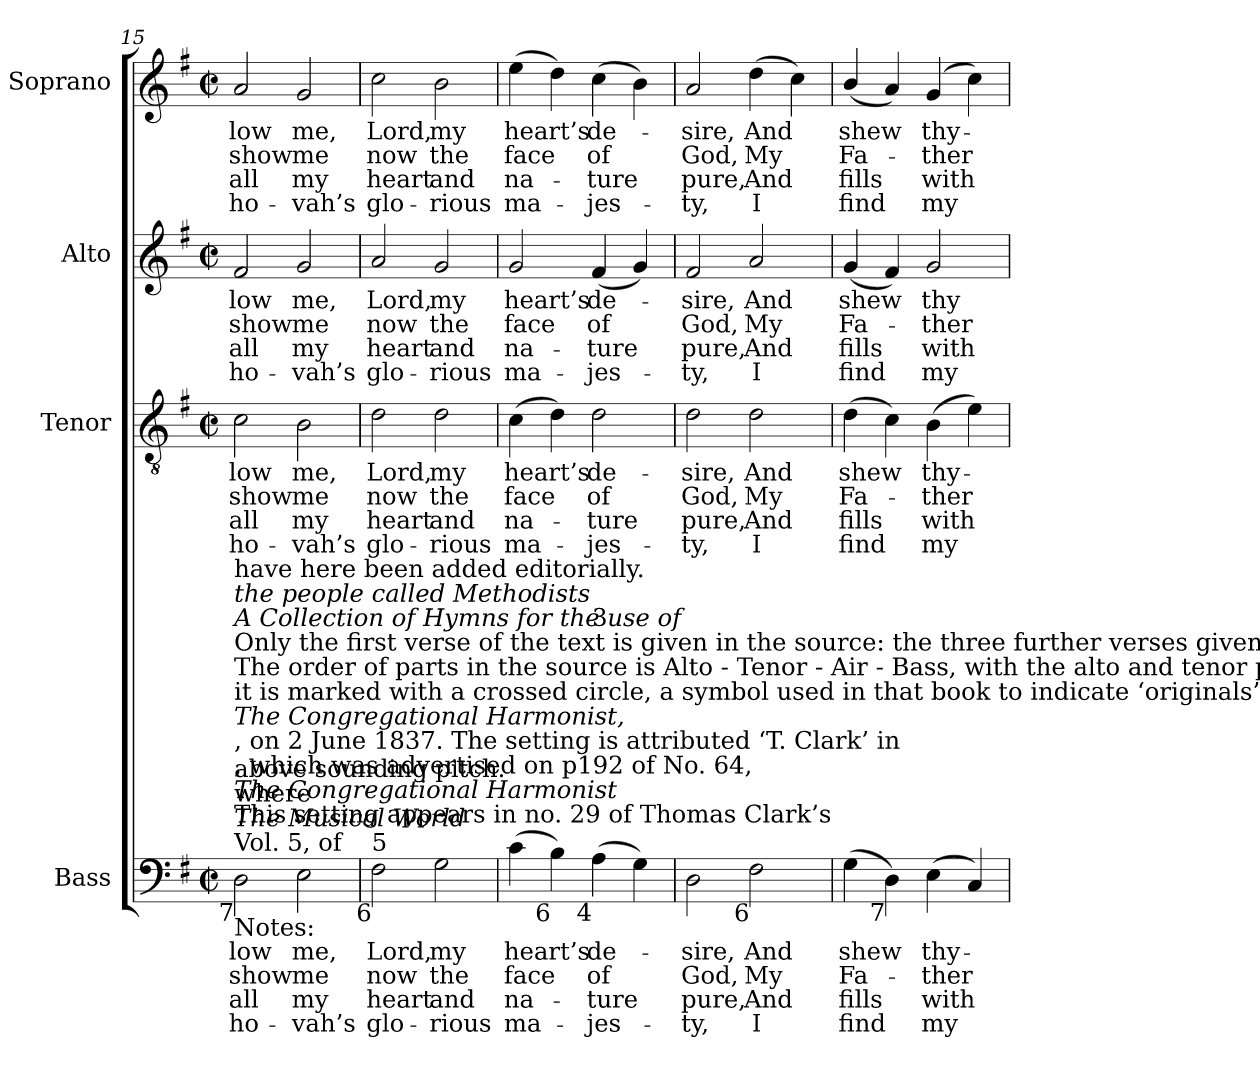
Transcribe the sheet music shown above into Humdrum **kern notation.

**kern	**text	**text	**text	**text	**kern	**text	**text	**text	**text	**kern	**text	**text	**text	**text	**kern	**text	**text	**text	**text
*part4	*part4	*part4	*part4	*part4	*part3	*part3	*part3	*part3	*part3	*part2	*part2	*part2	*part2	*part2	*part1	*part1	*part1	*part1	*part1
*staff4	*staff4	*staff4	*staff4	*staff4	*staff3	*staff3	*staff3	*staff3	*staff3	*staff2	*staff2	*staff2	*staff2	*staff2	*staff1	*staff1	*staff1	*staff1	*staff1
*I"Bass	*	*	*	*	*I"Tenor	*	*	*	*	*I"Alto	*	*	*	*	*I"Soprano	*	*	*	*
*I'B.	*	*	*	*	*I'T.	*	*	*	*	*I'A.	*	*	*	*	*I'S.	*	*	*	*
!!LO:PB:g=z
*clefF4	*	*	*	*	*clefGv2	*	*	*	*	*clefG2	*	*	*	*	*clefG2	*	*	*	*
*	*	*	*	*	*ITrd7c12	*	*	*	*	*	*	*	*	*	*	*	*	*	*
*k[f#]	*	*	*	*	*k[f#]	*	*	*	*	*k[f#]	*	*	*	*	*k[f#]	*	*	*	*
*G:	*	*	*	*	*G:	*	*	*	*	*G:	*	*	*	*	*G:	*	*	*	*
*M2/2	*	*	*	*	*M2/2	*	*	*	*	*M2/2	*	*	*	*	*M2/2	*	*	*	*
*met(c|)	*	*	*	*	*met(c|)	*	*	*	*	*met(c|)	*	*	*	*	*met(c|)	*	*	*	*
=15	=15	=15	=15	=15	=15	=15	=15	=15	=15	=15	=15	=15	=15	=15	=15	=15	=15	=15	=15
!	!LO:LY:b:color=#000000	!LO:LY:b:color=#000000	!LO:LY:b:color=#000000	!LO:LY:b:color=#000000	!	!	!	!	!	!	!	!	!	!	!	!	!	!	!
!	!	!	!	!	!	!LO:LY:b:color=#000000	!LO:LY:b:color=#000000	!LO:LY:b:color=#000000	!LO:LY:b:color=#000000	!	!	!	!	!	!	!	!	!	!
!	!	!	!	!	!	!	!	!	!	!	!LO:LY:b:color=#000000	!LO:LY:b:color=#000000	!LO:LY:b:color=#000000	!LO:LY:b:color=#000000	!	!	!	!	!
!LO:TX:b:t=Notes&colon;	!	!	!	!	!	!	!	!	!	!	!	!	!	!	!	!	!	!	!
!LO:TX:t=This setting appears in no. 29 of Thomas Clark’s	!	!	!	!	!	!	!	!	!	!	!	!	!	!	!	!	!	!	!
!LO:TX:i:t=The Congregational Harmonist	!	!	!	!	!	!	!	!	!	!	!	!	!	!	!	!	!	!	!
!LO:TX:t=, which was advertised on p192 of No. 64,	!	!	!	!	!	!	!	!	!	!	!	!	!	!	!	!	!	!	!
!LO:TX:t=Vol. 5, of	!	!	!	!	!	!	!	!	!	!	!	!	!	!	!	!	!	!	!
!LO:TX:i:t=The Musical World	!	!	!	!	!	!	!	!	!	!	!	!	!	!	!	!	!	!	!
!LO:TX:t=, on 2 June 1837.  The setting is attributed ‘T. Clark’ in	!	!	!	!	!	!	!	!	!	!	!	!	!	!	!	!	!	!	!
!LO:TX:i:t=The Congregational Harmonist,	!	!	!	!	!	!	!	!	!	!	!	!	!	!	!	!	!	!	!
!LO:TX:t=where	!	!	!	!	!	!	!	!	!	!	!	!	!	!	!	!	!	!	!
!LO:TX:t=it is marked with a crossed circle, a symbol used in that book to indicate ‘originals’ (i.e. tunes not previously published).	!	!	!	!	!	!	!	!	!	!	!	!	!	!	!	!	!	!	!
!LO:TX:t=The order of parts in the source is Alto - Tenor - Air - Bass, with the alto and tenor parts given in the treble clef an octave	!	!	!	!	!	!	!	!	!	!	!	!	!	!	!	!	!	!	!
!LO:TX:t=above sounding pitch.	!	!	!	!	!	!	!	!	!	!	!	!	!	!	!	!	!	!	!
!LO:TX:t=Only the first verse of the text is given in the source&colon; the three further verses given in	!	!	!	!	!	!	!	!	!	!	!	!	!	!	!	!	!	!	!
!LO:TX:i:t=A Collection of Hymns for the use of	!	!	!	!	!	!	!	!	!	!	!	!	!	!	!	!	!	!	!
!LO:TX:i:t=the people called Methodists	!	!	!	!	!	!	!	!	!	!	!	!	!	!	!	!	!	!	!
!LO:TX:t=have here been added editorially.	!	!	!	!	!	!	!	!	!	!	!	!	!	!	!	!	!	!	!
!LO:TX:b:rj:t=7	!	!	!	!	!	!	!	!	!	!	!	!	!	!	!	!	!	!	!
!	!	!	!	!	!	!	!	!	!	!	!	!	!	!	!	!LO:LY:b:color=#000000	!LO:LY:b:color=#000000	!LO:LY:b:color=#000000	!LO:LY:b:color=#000000
2Di\	-low	show	-all	ho-	2Ci\	-low	show	-all	ho-	2f#i/	-low	show	-all	ho-	2ai/	-low	show	-all	ho-
!	!LO:LY:b:color=#000000	!LO:LY:b:color=#000000	!LO:LY:b:color=#000000	!LO:LY:b:color=#000000	!	!	!	!	!	!	!	!	!	!	!	!	!	!	!
!	!	!	!	!	!	!LO:LY:b:color=#000000	!LO:LY:b:color=#000000	!LO:LY:b:color=#000000	!LO:LY:b:color=#000000	!	!	!	!	!	!	!	!	!	!
!	!	!	!	!	!	!	!	!	!	!	!LO:LY:b:color=#000000	!LO:LY:b:color=#000000	!LO:LY:b:color=#000000	!LO:LY:b:color=#000000	!	!	!	!	!
!	!	!	!	!	!	!	!	!	!	!	!	!	!	!	!	!LO:LY:b:color=#000000	!LO:LY:b:color=#000000	!LO:LY:b:color=#000000	!LO:LY:b:color=#000000
2Ei\	me,	me	-my	vah’s	2BBi\	me,	me	-my	vah’s	2gi/	me,	me	-my	vah’s	2gi/	me,	me	-my	vah’s
=16	=16	=16	=16	=16	=16	=16	=16	=16	=16	=16	=16	=16	=16	=16	=16	=16	=16	=16	=16
!	!LO:LY:b:color=#000000	!LO:LY:b:color=#000000	!LO:LY:b:color=#000000	!LO:LY:b:color=#000000	!	!	!	!	!	!	!	!	!	!	!	!	!	!	!
!	!	!	!	!	!	!LO:LY:b:color=#000000	!LO:LY:b:color=#000000	!LO:LY:b:color=#000000	!LO:LY:b:color=#000000	!	!	!	!	!	!	!	!	!	!
!	!	!	!	!	!	!	!	!	!	!	!LO:LY:b:color=#000000	!LO:LY:b:color=#000000	!LO:LY:b:color=#000000	!LO:LY:b:color=#000000	!	!	!	!	!
!LO:TX:b:rj:t=6	!	!	!	!	!	!	!	!	!	!	!	!	!	!	!	!	!	!	!
!LO:TX:t=5	!	!	!	!	!	!	!	!	!	!	!	!	!	!	!	!	!	!	!
!	!	!	!	!	!	!	!	!	!	!	!	!	!	!	!	!LO:LY:b:color=#000000	!LO:LY:b:color=#000000	!LO:LY:b:color=#000000	!LO:LY:b:color=#000000
2F#i\	Lord,	now	heart	glo-	2Di\	Lord,	now	heart	glo-	2ai/	Lord,	now	heart	glo-	2cci\	Lord,	now	heart	glo-
!	!LO:LY:b:color=#000000	!LO:LY:b:color=#000000	!LO:LY:b:color=#000000	!LO:LY:b:color=#000000	!	!	!	!	!	!	!	!	!	!	!	!	!	!	!
!	!	!	!	!	!	!LO:LY:b:color=#000000	!LO:LY:b:color=#000000	!LO:LY:b:color=#000000	!LO:LY:b:color=#000000	!	!	!	!	!	!	!	!	!	!
!	!	!	!	!	!	!	!	!	!	!	!LO:LY:b:color=#000000	!LO:LY:b:color=#000000	!LO:LY:b:color=#000000	!LO:LY:b:color=#000000	!	!	!	!	!
!	!	!	!	!	!	!	!	!	!	!	!	!	!	!	!	!LO:LY:b:color=#000000	!LO:LY:b:color=#000000	!LO:LY:b:color=#000000	!LO:LY:b:color=#000000
2Gi\	my	the	-and	rious	2Di\	my	the	-and	rious	2gi/	my	the	-and	rious	2bi\	my	the	-and	rious
=17	=17	=17	=17	=17	=17	=17	=17	=17	=17	=17	=17	=17	=17	=17	=17	=17	=17	=17	=17
!	!LO:LY:b:color=#000000	!LO:LY:b:color=#000000	!LO:LY:b:color=#000000	!LO:LY:b:color=#000000	!	!	!	!	!	!	!	!	!	!	!	!	!	!	!
!	!	!	!	!	!	!LO:LY:b:color=#000000	!LO:LY:b:color=#000000	!LO:LY:b:color=#000000	!LO:LY:b:color=#000000	!	!	!	!	!	!	!	!	!	!
!	!	!	!	!	!	!	!	!	!	!	!LO:LY:b:color=#000000	!LO:LY:b:color=#000000	!LO:LY:b:color=#000000	!LO:LY:b:color=#000000	!	!	!	!	!
!	!	!	!	!	!	!	!	!	!	!	!	!	!	!	!	!LO:LY:b:color=#000000	!LO:LY:b:color=#000000	!LO:LY:b:color=#000000	!LO:LY:b:color=#000000
(4ci\	heart’s	face	na-	-ma-	(4Ci\	heart’s	face	na-	-ma-	2gi/	heart’s	face	na-	-ma-	(4eei\	heart’s	face	na-	-ma-
!LO:TX:b:rj:t=6	!	!	!	!	!	!	!	!	!	!	!	!	!	!	!	!	!	!	!
4Bi\)	.	.	.	.	4Di\)	.	.	.	.	.	.	.	.	.	4ddi\)	.	.	.	.
!	!LO:LY:b:color=#000000	!LO:LY:b:color=#000000	!LO:LY:b:color=#000000	!LO:LY:b:color=#000000	!	!	!	!	!	!	!	!	!	!	!	!	!	!	!
!	!	!	!	!	!	!LO:LY:b:color=#000000	!LO:LY:b:color=#000000	!LO:LY:b:color=#000000	!LO:LY:b:color=#000000	!	!	!	!	!	!	!	!	!	!
!	!	!	!	!	!	!	!	!	!	!	!LO:LY:b:color=#000000	!LO:LY:b:color=#000000	!LO:LY:b:color=#000000	!LO:LY:b:color=#000000	!	!	!	!	!
!LO:TX:b:rj:t=4	!	!	!	!	!	!	!	!	!	!	!	!	!	!	!	!	!	!	!
!LO:TX:t=3	!	!	!	!	!	!	!	!	!	!	!	!	!	!	!	!	!	!	!
!	!	!	!	!	!	!	!	!	!	!	!	!	!	!	!	!LO:LY:b:color=#000000	!LO:LY:b:color=#000000	!LO:LY:b:color=#000000	!LO:LY:b:color=#000000
(4Ai\	de-	of	-ture	jes-	2Di\	de-	of	-ture	jes-	(4f#i/	de-	of	-ture	jes-	(4cci\	de-	of	-ture	jes-
4Gi\)	.	.	.	.	.	.	.	.	.	4gi/)	.	.	.	.	4bi\)	.	.	.	.
=18	=18	=18	=18	=18	=18	=18	=18	=18	=18	=18	=18	=18	=18	=18	=18	=18	=18	=18	=18
!	!LO:LY:b:color=#000000	!LO:LY:b:color=#000000	!LO:LY:b:color=#000000	!LO:LY:b:color=#000000	!	!	!	!	!	!	!	!	!	!	!	!	!	!	!
!	!	!	!	!	!	!LO:LY:b:color=#000000	!LO:LY:b:color=#000000	!LO:LY:b:color=#000000	!LO:LY:b:color=#000000	!	!	!	!	!	!	!	!	!	!
!	!	!	!	!	!	!	!	!	!	!	!LO:LY:b:color=#000000	!LO:LY:b:color=#000000	!LO:LY:b:color=#000000	!LO:LY:b:color=#000000	!	!	!	!	!
!	!	!	!	!	!	!	!	!	!	!	!	!	!	!	!	!LO:LY:b:color=#000000	!LO:LY:b:color=#000000	!LO:LY:b:color=#000000	!LO:LY:b:color=#000000
2Di\	-sire,	God,	-pure,	ty,	2Di\	-sire,	God,	-pure,	ty,	2f#i/	-sire,	God,	-pure,	ty,	2ai/	-sire,	God,	-pure,	ty,
!	!LO:LY:b:color=#000000	!LO:LY:b:color=#000000	!LO:LY:b:color=#000000	!LO:LY:b:color=#000000	!	!	!	!	!	!	!	!	!	!	!	!	!	!	!
!	!	!	!	!	!	!LO:LY:b:color=#000000	!LO:LY:b:color=#000000	!LO:LY:b:color=#000000	!LO:LY:b:color=#000000	!	!	!	!	!	!	!	!	!	!
!	!	!	!	!	!	!	!	!	!	!	!LO:LY:b:color=#000000	!LO:LY:b:color=#000000	!LO:LY:b:color=#000000	!LO:LY:b:color=#000000	!	!	!	!	!
!LO:TX:b:rj:t=6	!	!	!	!	!	!	!	!	!	!	!	!	!	!	!	!	!	!	!
!	!	!	!	!	!	!	!	!	!	!	!	!	!	!	!	!LO:LY:b:color=#000000	!LO:LY:b:color=#000000	!LO:LY:b:color=#000000	!LO:LY:b:color=#000000
2F#i\	And	My	And	I	2Di\	And	My	And	I	2ai/	And	My	And	I	(4ddi\	And	My	And	I
.	.	.	.	.	.	.	.	.	.	.	.	.	.	.	4cci\)	.	.	.	.
=19	=19	=19	=19	=19	=19	=19	=19	=19	=19	=19	=19	=19	=19	=19	=19	=19	=19	=19	=19
!	!LO:LY:b:color=#000000	!LO:LY:b:color=#000000	!LO:LY:b:color=#000000	!LO:LY:b:color=#000000	!	!	!	!	!	!	!	!	!	!	!	!	!	!	!
!	!	!	!	!	!	!LO:LY:b:color=#000000	!LO:LY:b:color=#000000	!LO:LY:b:color=#000000	!LO:LY:b:color=#000000	!	!	!	!	!	!	!	!	!	!
!	!	!	!	!	!	!	!	!	!	!	!LO:LY:b:color=#000000	!LO:LY:b:color=#000000	!LO:LY:b:color=#000000	!LO:LY:b:color=#000000	!	!	!	!	!
!	!	!	!	!	!	!	!	!	!	!	!	!	!	!	!	!LO:LY:b:color=#000000	!LO:LY:b:color=#000000	!LO:LY:b:color=#000000	!LO:LY:b:color=#000000
(4Gi\	shew	Fa-	fills	find	(4Di\	shew	Fa-	fills	find	(4gi/	shew	Fa-	fills	find	(4bi/	shew	Fa-	fills	find
!LO:TX:b:rj:t=7	!	!	!	!	!	!	!	!	!	!	!	!	!	!	!	!	!	!	!
4Di\)	.	.	.	.	4Ci\)	.	.	.	.	4f#i/)	.	.	.	.	4ai/)	.	.	.	.
!	!LO:LY:b:color=#000000	!LO:LY:b:color=#000000	!LO:LY:b:color=#000000	!LO:LY:b:color=#000000	!	!	!	!	!	!	!	!	!	!	!	!	!	!	!
!	!	!	!	!	!	!LO:LY:b:color=#000000	!LO:LY:b:color=#000000	!LO:LY:b:color=#000000	!LO:LY:b:color=#000000	!	!	!	!	!	!	!	!	!	!
!	!	!	!	!	!	!	!	!	!	!	!LO:LY:b:color=#000000	!LO:LY:b:color=#000000	!LO:LY:b:color=#000000	!LO:LY:b:color=#000000	!	!	!	!	!
!	!	!	!	!	!	!	!	!	!	!	!	!	!	!	!	!LO:LY:b:color=#000000	!LO:LY:b:color=#000000	!LO:LY:b:color=#000000	!LO:LY:b:color=#000000
(4Ei\	thy-	-ther	with	my	(4BBi\	thy-	-ther	with	my	2gi/	thy-	-ther	with	my	(4gi/	thy-	-ther	with	my
4Ci/)	.	.	.	.	4Ei\)	.	.	.	.	.	.	.	.	.	4cci\)	.	.	.	.
=	=	=	=	=	=	=	=	=	=	=	=	=	=	=	=	=	=	=	=
*-	*-	*-	*-	*-	*-	*-	*-	*-	*-	*-	*-	*-	*-	*-	*-	*-	*-	*-	*-
